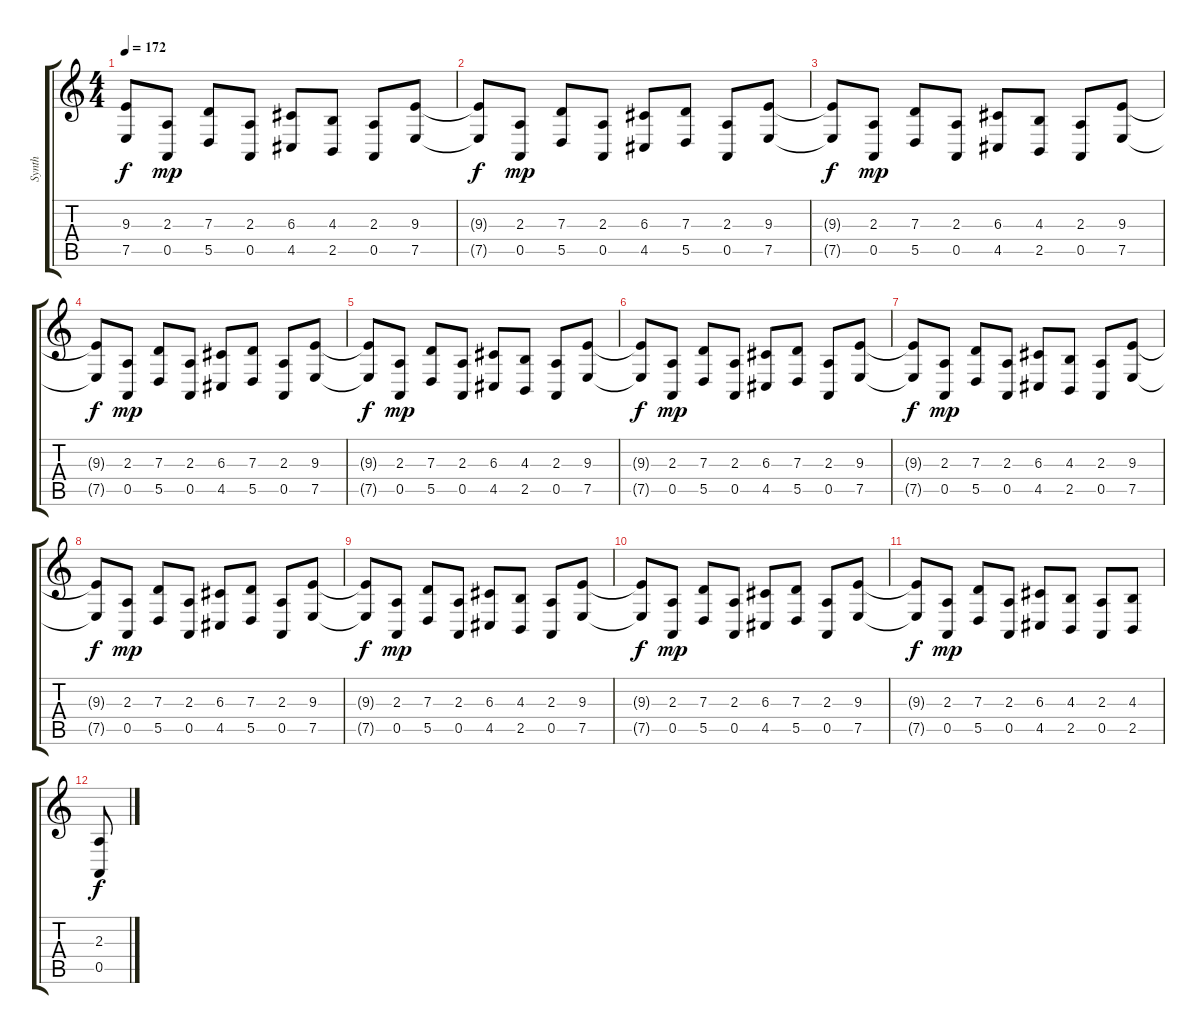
\track ("Synth" "Synth") {instrument lead2sawtooth}
\staff {score tabs}
\tuning (E4 B3 G3 D3 A2 D2) {hide}
\ts (4 4)
\tempo 172
\clef g2
\ks c
(9.3{t} 7.5{t}).8{dy f} (2.3 0.5).8{dy mp} (7.3 5.5).8 (2.3 0.5).8 (6.3 4.5).8 (4.3 2.5).8 (2.3 0.5).8 (9.3 7.5).8 |
(9.3{t} 7.5{t}).8{dy f} (2.3 0.5).8{dy mp} (7.3 5.5).8 (2.3 0.5).8 (6.3 4.5).8 (7.3 5.5).8 (2.3 0.5).8 (9.3 7.5).8 |
(9.3{t} 7.5{t}).8{dy f} (2.3 0.5).8{dy mp} (7.3 5.5).8 (2.3 0.5).8 (6.3 4.5).8 (4.3 2.5).8 (2.3 0.5).8 (9.3 7.5).8 |
(9.3{t} 7.5{t}).8{dy f} (2.3 0.5).8{dy mp} (7.3 5.5).8 (2.3 0.5).8 (6.3 4.5).8 (7.3 5.5).8 (2.3 0.5).8 (9.3 7.5).8 |
(9.3{t} 7.5{t}).8{dy f} (2.3 0.5).8{dy mp} (7.3 5.5).8 (2.3 0.5).8 (6.3 4.5).8 (4.3 2.5).8 (2.3 0.5).8 (9.3 7.5).8 |
(9.3{t} 7.5{t}).8{dy f} (2.3 0.5).8{dy mp} (7.3 5.5).8 (2.3 0.5).8 (6.3 4.5).8 (7.3 5.5).8 (2.3 0.5).8 (9.3 7.5).8 |
(9.3{t} 7.5{t}).8{dy f} (2.3 0.5).8{dy mp} (7.3 5.5).8 (2.3 0.5).8 (6.3 4.5).8 (4.3 2.5).8 (2.3 0.5).8 (9.3 7.5).8 |
(9.3{t} 7.5{t}).8{dy f} (2.3 0.5).8{dy mp} (7.3 5.5).8 (2.3 0.5).8 (6.3 4.5).8 (7.3 5.5).8 (2.3 0.5).8 (9.3 7.5).8 |
(9.3{t} 7.5{t}).8{dy f} (2.3 0.5).8{dy mp} (7.3 5.5).8 (2.3 0.5).8 (6.3 4.5).8 (4.3 2.5).8 (2.3 0.5).8 (9.3 7.5).8 |
(9.3{t} 7.5{t}).8{dy f} (2.3 0.5).8{dy mp} (7.3 5.5).8 (2.3 0.5).8 (6.3 4.5).8 (7.3 5.5).8 (2.3 0.5).8 (9.3 7.5).8 |
(9.3{t} 7.5{t}).8{dy f} (2.3 0.5).8{dy mp} (7.3 5.5).8 (2.3 0.5).8 (6.3 4.5).8 (4.3 2.5).8 (2.3 0.5).8 (4.3 2.5).8 |
(2.3 0.5).8{dy f}
